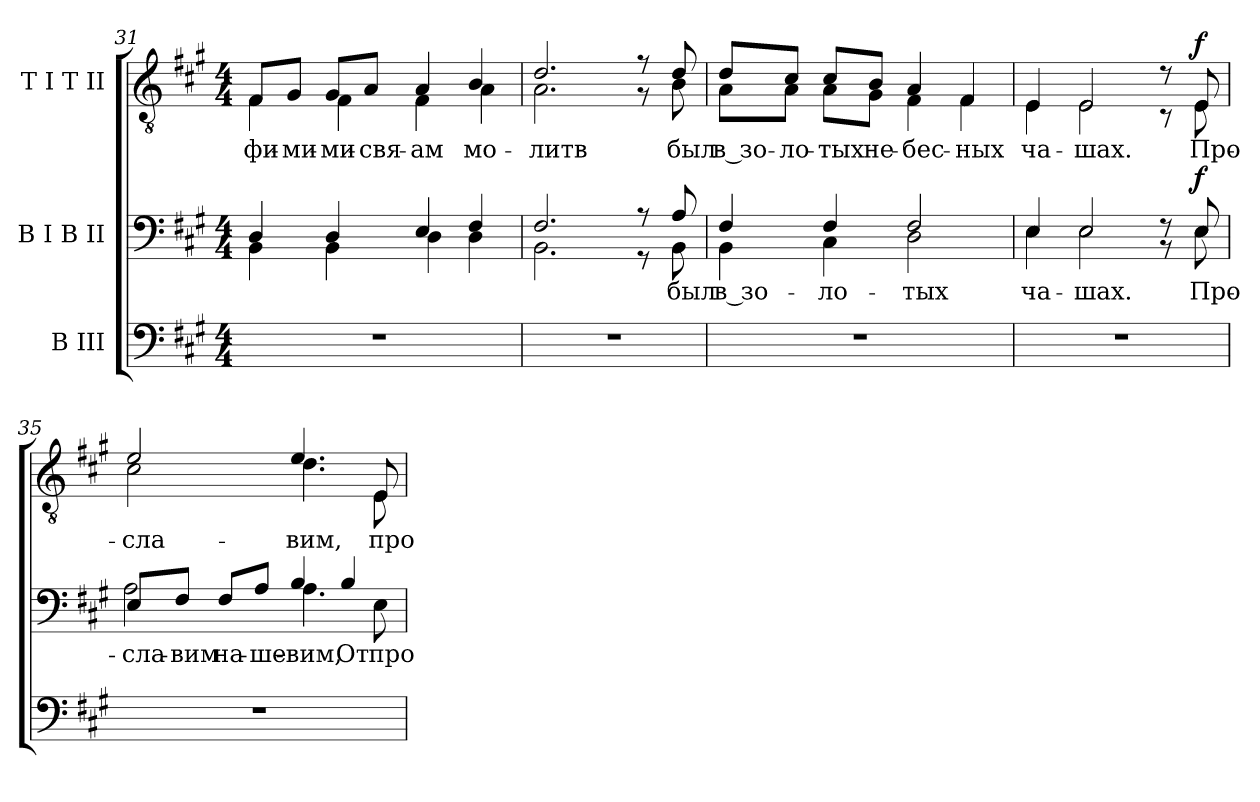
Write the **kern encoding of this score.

**kern	**kern	**text	**dynam	**kern	**text	**dynam
*part3	*part2	*part2	*part2	*part1	*part1	*part1
*staff3	*staff2	*staff2	*staff2	*staff1	*staff1	*staff1
*I"B III	*I"B I B II	*	*	*I"Т I T II	*	*
!!LO:LB:g=z
*clefF4	*clefF4	*	*	*clefGv2	*	*
*	*	*	*	*ITrd7c12	*	*
*k[f#c#g#]	*k[f#c#g#]	*	*	*k[f#c#g#]	*	*
*A:	*A:	*	*	*A:	*	*
*M4/4	*M4/4	*	*	*M4/4	*	*
=31	=31	=31	=31	=31	=31	=31
*	*^	*	*	*	*	*
!	!	!	!	!	!	!LO:LY:a:color=#000000	!
*	*	*	*	*	*^	*	*
!	!	!	!	!	!	!	!LO:LY:b:color=#000000	!
1r	4Di/	4BBi\	.	.	8FF#i/L	4FF#i\	фи-	.
!	!	!	!	!	!	!	!LO:LY:a:color=#000000	!
.	.	.	.	.	8GG#i/J	.	ми-	.
!	!	!	!	!	!	!	!LO:LY:a:color=#000000	!
!	!	!	!	!	!	!	!LO:LY:b:color=#000000	!
.	4Di/	4BBi\	.	.	8GG#i/L	4FF#i\	ми-	.
!	!	!	!	!	!	!	!LO:LY:a:color=#000000	!
.	.	.	.	.	8AAi/J	.	свя-	.
!	!	!	!	!	!	!	!LO:LY:a:color=#000000	!
!	!	!	!	!	!	!	!LO:LY:b:color=#000000	!
.	4Ei/	4Di\	.	.	4AAi/	4FF#i\	ам	.
!	!	!	!	!	!	!	!LO:LY:a:color=#000000	!
!	!	!	!	!	!	!	!LO:LY:b:color=#000000	!
.	4F#i/	4Di\	.	.	4BBi/	4AAi\	мо-	.
=32	=32	=32	=32	=32	=32	=32	=32	=32
!	!	!	!	!	!	!	!LO:LY:a:color=#000000	!
!	!	!	!	!	!	!	!LO:LY:b:color=#000000	!
1r	2.F#i/	2.BBi\	.	.	2.Di/	2.AAi\	литв	.
.	8r	8r	.	.	8r	8r	.	.
!	!	!	!LO:LY:b:color=#000000	!	!	!	!	!
!	!	!	!	!	!	!	!LO:LY:b:color=#000000	!
.	8Ai/	8BBi\	был	.	8Di/	8BBi\	был	.
=33	=33	=33	=33	=33	=33	=33	=33	=33
!	!	!	!LO:LY:b:color=#000000	!	!	!	!	!
!	!	!	!	!	!	!	!LO:LY:b:color=#000000	!
1r	4F#i/	4BBi\	в зо-	.	8Di/L	8AAi\L	в зо-	.
!	!	!	!	!	!	!	!LO:LY:b:color=#000000	!
.	.	.	.	.	8C#i/J	8AAi\J	ло-	.
!	!	!	!LO:LY:b:color=#000000	!	!	!	!	!
!	!	!	!	!	!	!	!LO:LY:b:color=#000000	!
.	4F#i/	4C#i\	ло-	.	8C#i/L	8AAi\L	тых	.
!	!	!	!	!	!	!	!LO:LY:b:color=#000000	!
.	.	.	.	.	8BBi/J	8GG#i\J	не-	.
!	!	!	!LO:LY:b:color=#000000	!	!	!	!	!
!	!	!	!	!	!	!	!LO:LY:b:color=#000000	!
.	2F#i/	2Di\	тых	.	4AAi/	4FF#i\	бес-	.
!	!	!	!	!	!	!	!LO:LY:b:color=#000000	!
.	.	.	.	.	4FF#i/	4FF#i\	ных	.
=34	=34	=34	=34	=34	=34	=34	=34	=34
!	!	!	!LO:LY:b:color=#000000	!	!	!	!	!
!	!	!	!	!	!	!	!LO:LY:b:color=#000000	!
1r	4Ei/	4Ei\	ча-	.	4EEi/	4EEi\	ча-	.
!	!	!	!LO:LY:b:color=#000000	!	!	!	!	!
!	!	!	!	!	!	!	!LO:LY:b:color=#000000	!
.	2Ei/	2Ei\	шах.	.	2EEi/	2EEi\	шах.	.
.	8r	8r	.	.	8r	8r	.	.
!	!	!	!LO:LY:b:color=#000000	!	!	!	!	!
!	!	!	!	!	!	!	!LO:LY:b:color=#000000	!
.	8Ei/	8Ei\	Про-	f	8EEi/	8EEi\	Про-	f
!!LO:PB:g=z	!!
=35	=35	=35	=35	=35	=35	=35	=35	=35
!	!	!	!LO:LY:a:color=#000000	!	!	!	!	!
!	!	!	!LO:LY:b:color=#000000	!	!	!	!	!
!	!	!	!	!	!	!	!LO:LY:b:color=#000000	!
1r	8Ei/L	2Ai\	сла-	.	2Ei/	2C#i\	сла-	.
!	!	!	!LO:LY:a:color=#000000	!	!	!	!	!
.	8F#i/J	.	вим	.	.	.	.	.
!	!	!	!LO:LY:a:color=#000000	!	!	!	!	!
.	8F#i/L	.	на-	.	.	.	.	.
!	!	!	!LO:LY:a:color=#000000	!	!	!	!	!
.	8Ai/J	.	ше-	.	.	.	.	.
!	!	!	!LO:LY:a:color=#000000	!	!	!	!	!
!	!	!	!LO:LY:b:color=#000000	!	!	!	!	!
!	!	!	!	!	!	!	!LO:LY:b:color=#000000	!
.	4Bi/	4.Ai\	вим,	.	4.Ei/	4.Di\	вим,	.
!	!	!	!LO:LY:a:color=#000000	!	!	!	!	!
.	4Bi/	.	От-	.	.	.	.	.
!	!	!	!LO:LY:b:color=#000000	!	!	!	!	!
!	!	!	!	!	!	!	!LO:LY:b:color=#000000	!
.	.	8Ei\	про-	.	8EEi/	8EEi\	про-	.
*	*v	*v	*	*	*	*	*	*
*	*	*	*	*v	*v	*	*
=	=	=	=	=	=	=
*-	*-	*-	*-	*-	*-	*-
